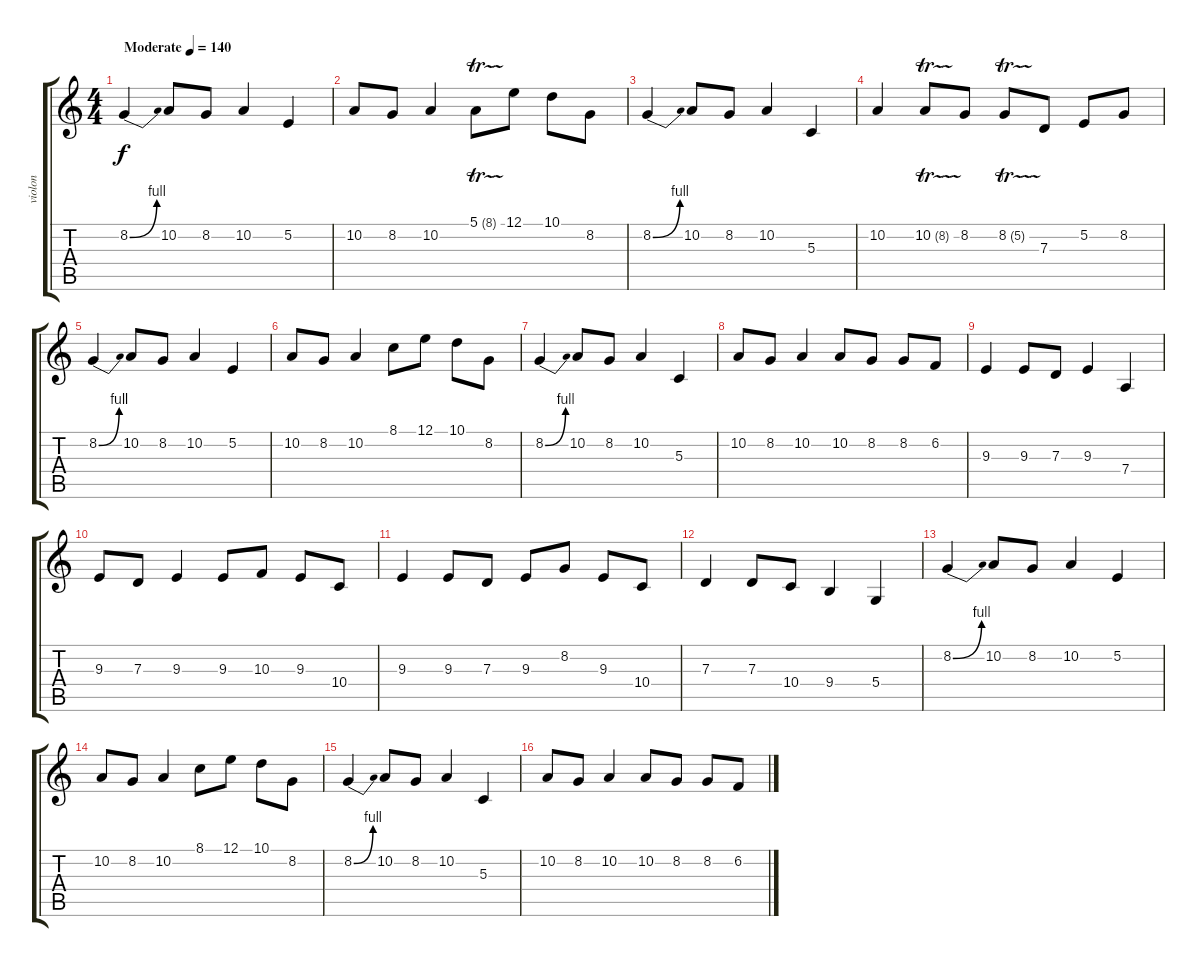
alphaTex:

\track ("violon" "violon") {instrument violin}
\staff {score tabs}
\tuning (E4 B3 G3 D3 A2 E2) {hide}
\ts (4 4)
\tempo (140 "Moderate")
\clef g2
\ks c
8.2{be (bend 0 0 60 4)}.4{dy f instrument violin} 10.2.8 8.2.8 10.2.4 5.2.4 |
10.2.8 8.2.8 10.2.4 5.1{tr (8 16)}.8 12.1.8 10.1.8 8.2.8 |
8.2{be (bend 0 0 60 4)}.4 10.2.8 8.2.8 10.2.4 5.3.4 |
10.2.4 10.2{tr (8 32)}.8 8.2.8 8.2{tr (5 32)}.8 7.3.8 5.2.8 8.2.8 |
8.2{be (bend 0 0 60 4)}.4 10.2.8 8.2.8 10.2.4 5.2.4 |
10.2.8 8.2.8 10.2.4 8.1.8 12.1.8 10.1.8 8.2.8 |
8.2{be (bend 0 0 60 4)}.4 10.2.8 8.2.8 10.2.4 5.3.4 |
10.2.8 8.2.8 10.2.4 10.2.8 8.2.8 8.2.8 6.2.8 |
9.3.4 9.3.8 7.3.8 9.3.4 7.4.4 |
9.3.8 7.3.8 9.3.4 9.3.8 10.3.8 9.3.8 10.4.8 |
9.3.4 9.3.8 7.3.8 9.3.8 8.2.8 9.3.8 10.4.8 |
7.3.4 7.3.8 10.4.8 9.4.4 5.4.4 |
8.2{be (bend 0 0 60 4)}.4 10.2.8 8.2.8 10.2.4 5.2.4 |
10.2.8 8.2.8 10.2.4 8.1.8 12.1.8 10.1.8 8.2.8 |
8.2{be (bend 0 0 60 4)}.4 10.2.8 8.2.8 10.2.4 5.3.4 |
10.2.8 8.2.8 10.2.4 10.2.8 8.2.8 8.2.8 6.2.8
